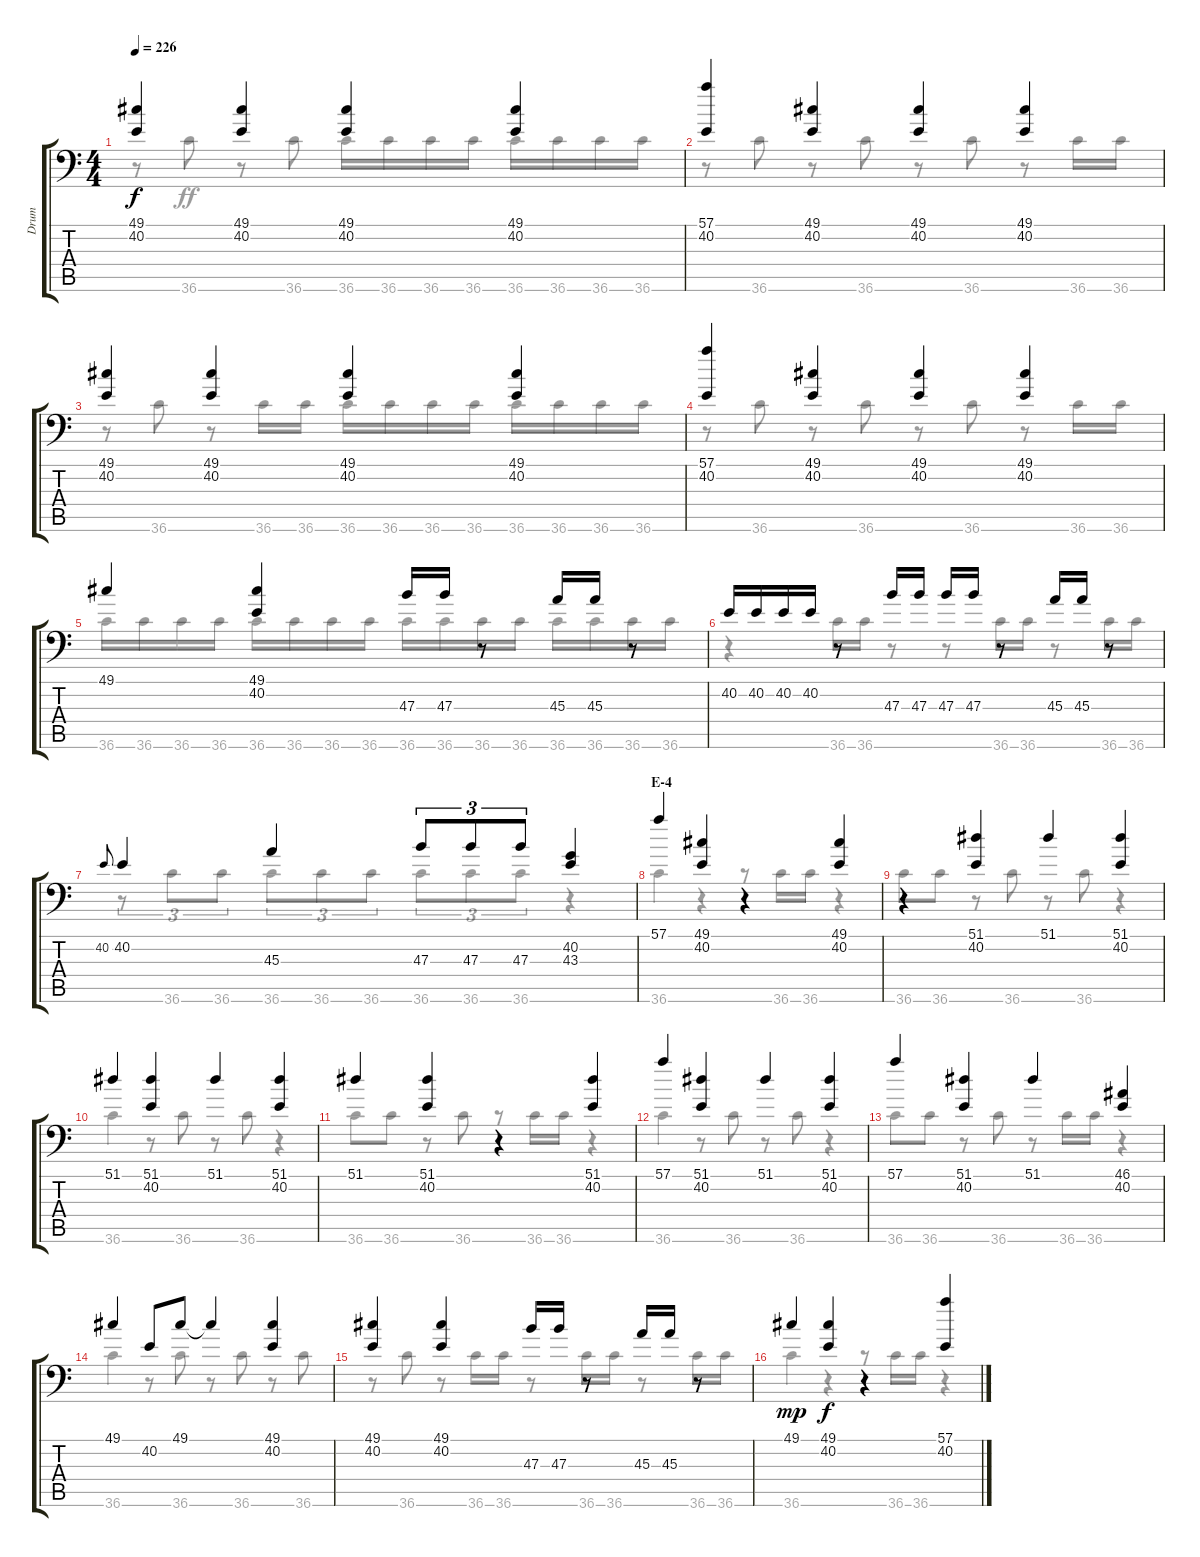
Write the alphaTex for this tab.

\track ("Drum" "Drum") {instrument acousticgrandpiano}
\staff {score tabs}
\tuning (C-1 C-1 C-1 C-1 C-1 C-1) {hide}
\voice
\ts (4 4)
\tempo 226
\clef f4
\ks c
(49.1 40.2).4{dy f} (49.1 40.2).4 (49.1 40.2).4 (49.1 40.2).4 |
(57.1 40.2).4 (49.1 40.2).4 (49.1 40.2).4 (49.1 40.2).4 |
(49.1 40.2).4 (49.1 40.2).4 (49.1 40.2).4 (49.1 40.2).4 |
(57.1 40.2).4 (49.1 40.2).4 (49.1 40.2).4 (49.1 40.2).4 |
49.1.4 (49.1 40.2).4 47.3.16 47.3.16 r.8 45.3.16 45.3.16 r.8 |
40.2.16 40.2.16 40.2.16 40.2.16 r.8 47.3.16 47.3.16 47.3.16 47.3.16 r.8 45.3.16 45.3.16 r.8 |
40.2.8{gr onbeat} 40.2.4 45.3.4 47.3.8{tu (3 2)} 47.3.8{tu (3 2)} 47.3.8{tu (3 2)} (40.2 43.3).4 |
\section ("" "E-4")
57.1.4 (49.1 40.2).4 r.4 (49.1 40.2).4 |
r.4 (51.1 40.2).4 51.1.4 (51.1 40.2).4 |
51.1.4 (51.1 40.2).4 51.1.4 (51.1 40.2).4 |
51.1.4 (51.1 40.2).4 r.4 (51.1 40.2).4 |
57.1.4 (51.1 40.2).4 51.1.4 (51.1 40.2).4 |
57.1.4 (51.1 40.2).4 51.1.4 (46.1 40.2).4 |
49.1.4 40.2.8 49.1.8 49.1{t}.4 (49.1 40.2).4 |
(49.1 40.2).4 (49.1 40.2).4 47.3.16 47.3.16 r.8 45.3.16 45.3.16 r.8 |
49.1.4{dy mp} (49.1 40.2).4{dy f} r.4 (57.1 40.2).4
\voice
\clef f4
\ottava regular
\simile none
\ks c
r.8{dy ff} 36.6.8 r.8 36.6.8 36.6.16 36.6.16 36.6.16 36.6.16 36.6.16 36.6.16 36.6.16 36.6.16 |
r.8 36.6.8 r.8 36.6.8 r.8 36.6.8 r.8 36.6.16 36.6.16 |
r.8 36.6.8 r.8 36.6.16 36.6.16 36.6.16 36.6.16 36.6.16 36.6.16 36.6.16 36.6.16 36.6.16 36.6.16 |
r.8 36.6.8 r.8 36.6.8 r.8 36.6.8 r.8 36.6.16 36.6.16 |
36.6.16 36.6.16 36.6.16 36.6.16 36.6.16 36.6.16 36.6.16 36.6.16 36.6.16 36.6.16 36.6.16 36.6.16 36.6.16 36.6.16 36.6.16 36.6.16 |
r.4 36.6.16 36.6.16 r.8 r.8 36.6.16 36.6.16 r.8 36.6.16 36.6.16 |
r.8{tu (3 2)} 36.6.8{tu (3 2)} 36.6.8{tu (3 2)} 36.6.8{tu (3 2)} 36.6.8{tu (3 2)} 36.6.8{tu (3 2)} 36.6.8{tu (3 2)} 36.6.8{tu (3 2)} 36.6.8{tu (3 2)} r.4 |
36.6.4 r.4 r.8 36.6.16 36.6.16 r.4 |
36.6.8 36.6.8 r.8 36.6.8 r.8 36.6.8 r.4 |
36.6.4 r.8 36.6.8 r.8 36.6.8 r.4 |
36.6.8 36.6.8 r.8 36.6.8 r.8 36.6.16 36.6.16 r.4 |
36.6.4 r.8 36.6.8 r.8 36.6.8 r.4 |
36.6.8 36.6.8 r.8 36.6.8 r.8 36.6.16 36.6.16 r.4 |
36.6.4 r.8 36.6.8 r.8 36.6.8 r.8 36.6.8 |
r.8 36.6.8 r.8 36.6.16 36.6.16 r.8 36.6.16 36.6.16 r.8 36.6.16 36.6.16 |
36.6.4 r.4 r.8 36.6.16 36.6.16 r.4
